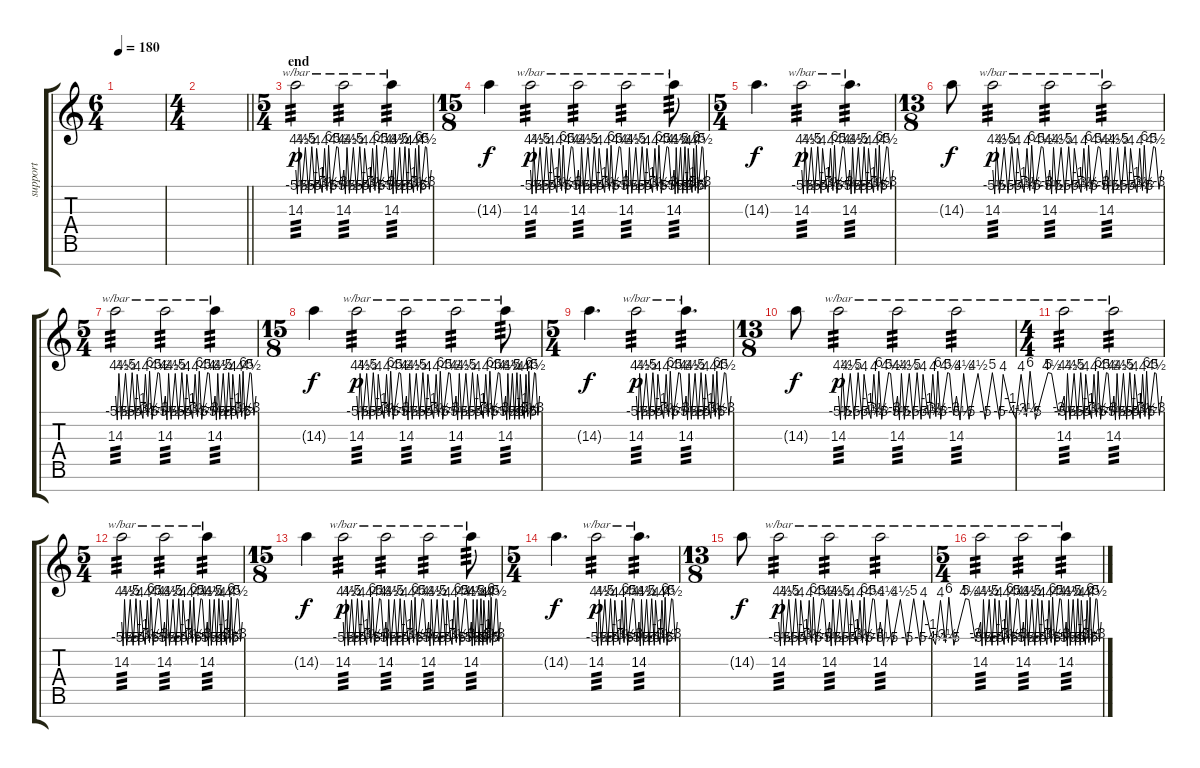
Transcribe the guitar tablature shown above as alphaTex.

\track ("support" "support") {instrument electricguitarclean}
\staff {score tabs}
\tuning (E4 B3 G3 D3 A2 E2 B1) {hide}
\ts (6 4)
\tempo 180
\clef g2
\ks c
|
\ts (4 4)
\barLineRight lightlight
|
\ts (5 4)
\section ("" "end")
14.3.2{tbe (custom default 0 0 2 -22 4 18 7 -20 12 18 16 -20 20 20 24 -20 26 16 30 -4 33 -18 36 16 39 -14 41 24 44 -20 51 20 53 18 57 -12 60 0) tp 3 dy p volume 16} 14.3.2{tbe (custom default 0 0 2 -22 4 18 7 -20 12 18 16 -20 20 20 24 -20 26 16 30 -4 33 -18 36 16 39 -14 41 24 44 -20 51 20 53 18 57 -12 60 0) tp 3} 14.3.4{tbe (custom default 0 0 2 -22 4 18 7 -20 12 18 16 -20 20 20 24 -20 26 16 30 -4 33 -18 36 16 39 -14 41 24 44 -20 51 20 53 18 57 -12 60 0) tp 3} |
\ts (15 8)
14.3{t}.4{dy f} 14.3.2{tbe (custom default 0 0 2 -22 4 18 7 -20 12 18 16 -20 20 20 24 -20 26 16 30 -4 33 -18 36 16 39 -14 41 24 44 -20 51 20 53 18 57 -12 60 0) tp 3 dy p} 14.3.2{tbe (custom default 0 0 2 -22 4 18 7 -20 12 18 16 -20 20 20 24 -20 26 16 30 -4 33 -18 36 16 39 -14 41 24 44 -20 51 20 53 18 57 -12 60 0) tp 3} 14.3.2{tbe (custom default 0 0 2 -22 4 18 7 -20 12 18 16 -20 20 20 24 -20 26 16 30 -4 33 -18 36 16 39 -14 41 24 44 -20 51 20 53 18 57 -12 60 0) tp 3} 14.3.8{tbe (custom default 0 0 2 -22 4 18 7 -20 12 18 16 -20 20 20 24 -20 26 16 30 -4 33 -18 36 16 39 -14 41 24 44 -20 51 20 53 18 57 -12 60 0) tp 3} |
\ts (5 4)
14.3{t}.4{d dy f} 14.3.2{tbe (custom default 0 0 2 -22 4 18 7 -20 12 18 16 -20 20 20 24 -20 26 16 30 -4 33 -18 36 16 39 -14 41 24 44 -20 51 20 53 18 57 -12 60 0) tp 3 dy p} 14.3.4{d tbe (custom default 0 0 2 -22 4 18 7 -20 12 18 16 -20 20 20 24 -20 26 16 30 -4 33 -18 36 16 39 -14 41 24 44 -20 51 20 53 18 57 -12 60 0) tp 3} |
\ts (13 8)
14.3{t}.8{dy f} 14.3.2{tbe (custom default 0 0 2 -22 4 18 7 -20 12 18 16 -20 20 20 24 -20 26 16 30 -4 33 -18 36 16 39 -14 41 24 44 -20 51 20 53 18 57 -12 60 0) tp 3 dy p} 14.3.2{tbe (custom default 0 0 2 -22 4 18 7 -20 12 18 16 -20 20 20 24 -20 26 16 30 -4 33 -18 36 16 39 -14 41 24 44 -20 51 20 53 18 57 -12 60 0) tp 3} 14.3.2{tbe (custom default 0 0 2 -22 4 18 7 -20 12 18 16 -20 20 20 24 -20 26 16 30 -4 33 -18 36 16 39 -14 41 24 44 -20 51 20 53 18 57 -12 60 0) tp 3} |
\ts (5 4)
14.3.2{tbe (custom default 0 0 2 -22 4 18 7 -20 12 18 16 -20 20 20 24 -20 26 16 30 -4 33 -18 36 16 39 -14 41 24 44 -20 51 20 53 18 57 -12 60 0) tp 3} 14.3.2{tbe (custom default 0 0 2 -22 4 18 7 -20 12 18 16 -20 20 20 24 -20 26 16 30 -4 33 -18 36 16 39 -14 41 24 44 -20 51 20 53 18 57 -12 60 0) tp 3} 14.3.4{tbe (custom default 0 0 2 -22 4 18 7 -20 12 18 16 -20 20 20 24 -20 26 16 30 -4 33 -18 36 16 39 -14 41 24 44 -20 51 20 53 18 57 -12 60 0) tp 3} |
\ts (15 8)
14.3{t}.4{dy f} 14.3.2{tbe (custom default 0 0 2 -22 4 18 7 -20 12 18 16 -20 20 20 24 -20 26 16 30 -4 33 -18 36 16 39 -14 41 24 44 -20 51 20 53 18 57 -12 60 0) tp 3 dy p} 14.3.2{tbe (custom default 0 0 2 -22 4 18 7 -20 12 18 16 -20 20 20 24 -20 26 16 30 -4 33 -18 36 16 39 -14 41 24 44 -20 51 20 53 18 57 -12 60 0) tp 3} 14.3.2{tbe (custom default 0 0 2 -22 4 18 7 -20 12 18 16 -20 20 20 24 -20 26 16 30 -4 33 -18 36 16 39 -14 41 24 44 -20 51 20 53 18 57 -12 60 0) tp 3} 14.3.8{tbe (custom default 0 0 2 -22 4 18 7 -20 12 18 16 -20 20 20 24 -20 26 16 30 -4 33 -18 36 16 39 -14 41 24 44 -20 51 20 53 18 57 -12 60 0) tp 3} |
\ts (5 4)
14.3{t}.4{d dy f} 14.3.2{tbe (custom default 0 0 2 -22 4 18 7 -20 12 18 16 -20 20 20 24 -20 26 16 30 -4 33 -18 36 16 39 -14 41 24 44 -20 51 20 53 18 57 -12 60 0) tp 3 dy p} 14.3.4{d tbe (custom default 0 0 2 -22 4 18 7 -20 12 18 16 -20 20 20 24 -20 26 16 30 -4 33 -18 36 16 39 -14 41 24 44 -20 51 20 53 18 57 -12 60 0) tp 3} |
\ts (13 8)
14.3{t}.8{dy f} 14.3.2{tbe (custom default 0 0 2 -22 4 18 7 -20 12 18 16 -20 20 20 24 -20 26 16 30 -4 33 -18 36 16 39 -14 41 24 44 -20 51 20 53 18 57 -12 60 0) tp 3 dy p} 14.3.2{tbe (custom default 0 0 2 -22 4 18 7 -20 12 18 16 -20 20 20 24 -20 26 16 30 -4 33 -18 36 16 39 -14 41 24 44 -20 51 20 53 18 57 -12 60 0) tp 3} 14.3.2{tbe (custom default 0 0 2 -22 4 18 7 -20 12 18 16 -20 20 20 24 -20 26 16 30 -4 33 -18 36 16 39 -14 41 24 44 -20 51 20 53 18 57 -12 60 0) tp 3} |
\ts (4 4)
14.3.2{tbe (custom default 0 0 2 -22 4 18 7 -20 12 18 16 -20 20 20 24 -20 26 16 30 -4 33 -18 36 16 39 -14 41 24 44 -20 51 20 53 18 57 -12 60 0) tp 3} 14.3.2{tbe (custom default 0 0 2 -22 4 18 7 -20 12 18 16 -20 20 20 24 -20 26 16 30 -4 33 -18 36 16 39 -14 41 24 44 -20 51 20 53 18 57 -12 60 0) tp 3} |
\ts (5 4)
14.3.2{tbe (custom default 0 0 2 -22 4 18 7 -20 12 18 16 -20 20 20 24 -20 26 16 30 -4 33 -18 36 16 39 -14 41 24 44 -20 51 20 53 18 57 -12 60 0) tp 3 volume 16} 14.3.2{tbe (custom default 0 0 2 -22 4 18 7 -20 12 18 16 -20 20 20 24 -20 26 16 30 -4 33 -18 36 16 39 -14 41 24 44 -20 51 20 53 18 57 -12 60 0) tp 3} 14.3.4{tbe (custom default 0 0 2 -22 4 18 7 -20 12 18 16 -20 20 20 24 -20 26 16 30 -4 33 -18 36 16 39 -14 41 24 44 -20 51 20 53 18 57 -12 60 0) tp 3} |
\ts (15 8)
14.3{t}.4{dy f} 14.3.2{tbe (custom default 0 0 2 -22 4 18 7 -20 12 18 16 -20 20 20 24 -20 26 16 30 -4 33 -18 36 16 39 -14 41 24 44 -20 51 20 53 18 57 -12 60 0) tp 3 dy p} 14.3.2{tbe (custom default 0 0 2 -22 4 18 7 -20 12 18 16 -20 20 20 24 -20 26 16 30 -4 33 -18 36 16 39 -14 41 24 44 -20 51 20 53 18 57 -12 60 0) tp 3} 14.3.2{tbe (custom default 0 0 2 -22 4 18 7 -20 12 18 16 -20 20 20 24 -20 26 16 30 -4 33 -18 36 16 39 -14 41 24 44 -20 51 20 53 18 57 -12 60 0) tp 3} 14.3.8{tbe (custom default 0 0 2 -22 4 18 7 -20 12 18 16 -20 20 20 24 -20 26 16 30 -4 33 -18 36 16 39 -14 41 24 44 -20 51 20 53 18 57 -12 60 0) tp 3} |
\ts (5 4)
14.3{t}.4{d dy f} 14.3.2{tbe (custom default 0 0 2 -22 4 18 7 -20 12 18 16 -20 20 20 24 -20 26 16 30 -4 33 -18 36 16 39 -14 41 24 44 -20 51 20 53 18 57 -12 60 0) tp 3 dy p} 14.3.4{d tbe (custom default 0 0 2 -22 4 18 7 -20 12 18 16 -20 20 20 24 -20 26 16 30 -4 33 -18 36 16 39 -14 41 24 44 -20 51 20 53 18 57 -12 60 0) tp 3} |
\ts (13 8)
14.3{t}.8{dy f} 14.3.2{tbe (custom default 0 0 2 -22 4 18 7 -20 12 18 16 -20 20 20 24 -20 26 16 30 -4 33 -18 36 16 39 -14 41 24 44 -20 51 20 53 18 57 -12 60 0) tp 3 dy p} 14.3.2{tbe (custom default 0 0 2 -22 4 18 7 -20 12 18 16 -20 20 20 24 -20 26 16 30 -4 33 -18 36 16 39 -14 41 24 44 -20 51 20 53 18 57 -12 60 0) tp 3} 14.3.2{tbe (custom default 0 0 2 -22 4 18 7 -20 12 18 16 -20 20 20 24 -20 26 16 30 -4 33 -18 36 16 39 -14 41 24 44 -20 51 20 53 18 57 -12 60 0) tp 3} |
\ts (5 4)
14.3.2{tbe (custom default 0 0 2 -22 4 18 7 -20 12 18 16 -20 20 20 24 -20 26 16 30 -4 33 -18 36 16 39 -14 41 24 44 -20 51 20 53 18 57 -12 60 0) tp 3 volume 8} 14.3.2{tbe (custom default 0 0 2 -22 4 18 7 -20 12 18 16 -20 20 20 24 -20 26 16 30 -4 33 -18 36 16 39 -14 41 24 44 -20 51 20 53 18 57 -12 60 0) tp 3} 14.3.4{tbe (custom default 0 0 2 -22 4 18 7 -20 12 18 16 -20 20 20 24 -20 26 16 30 -4 33 -18 36 16 39 -14 41 24 44 -20 51 20 53 18 57 -12 60 0) tp 3}
